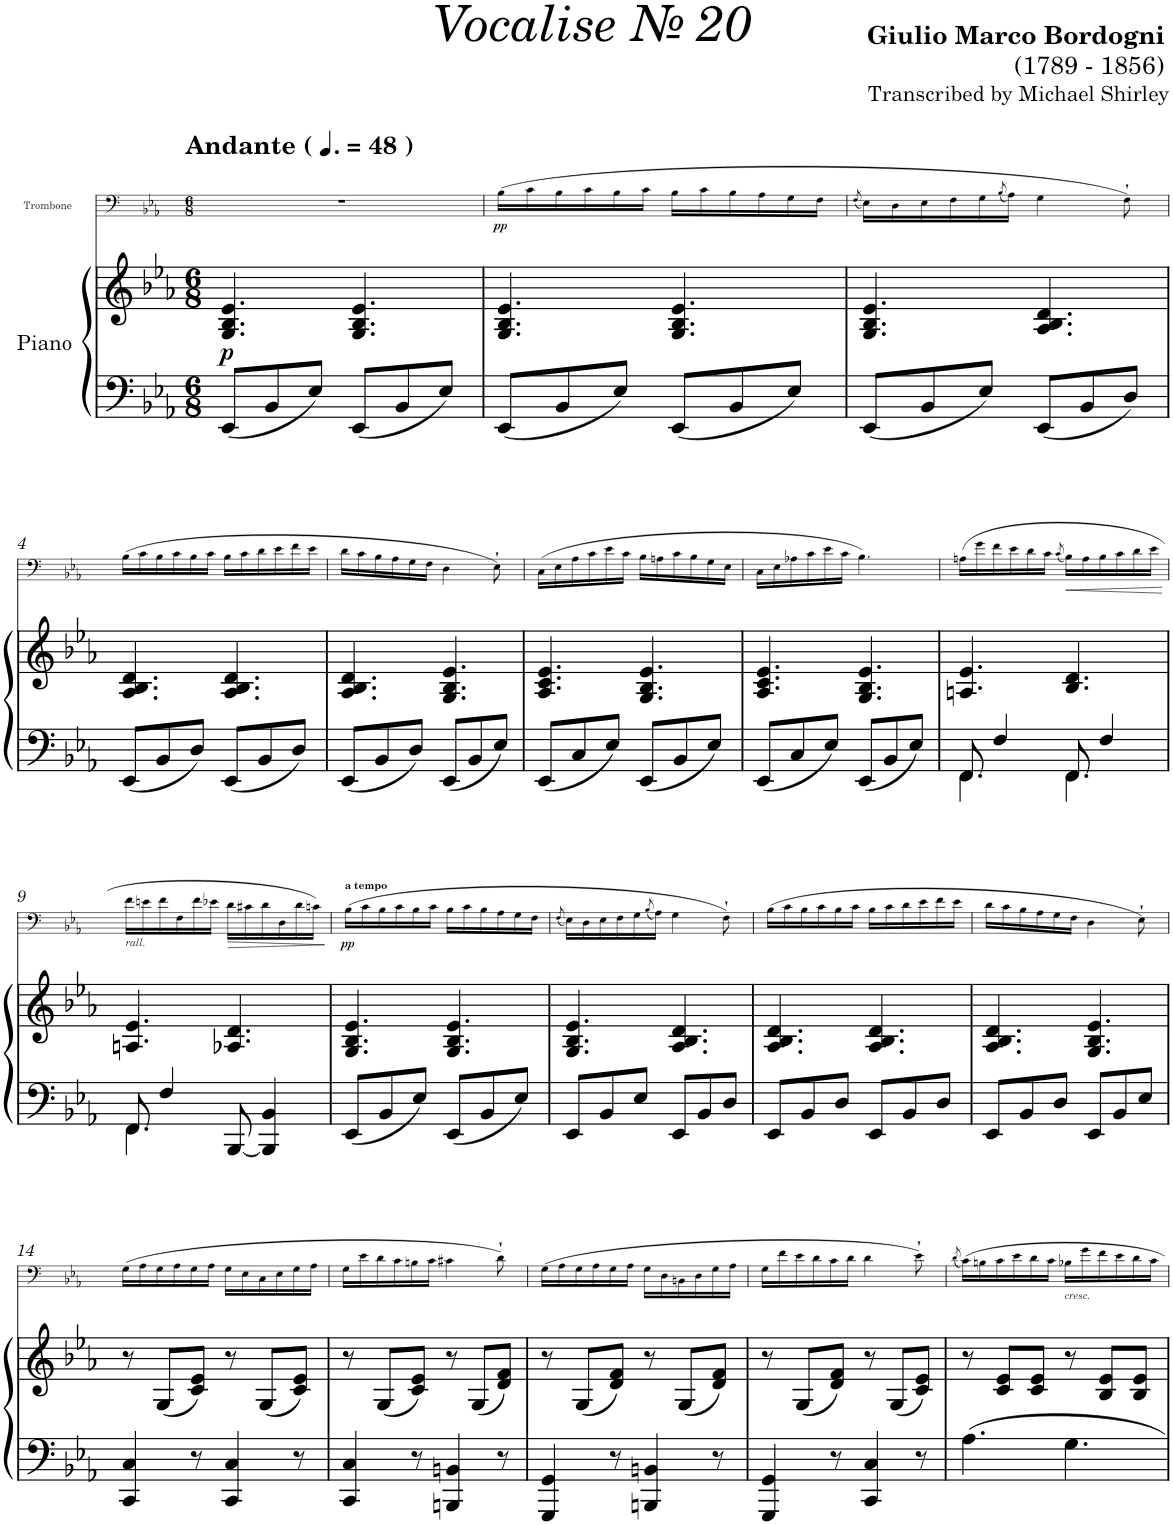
**kern	**kern	**dynam	**kern	**dynam
*part2	*part2	*part2	*part1	*part1
*staff3	*staff2	*staff2/3	*staff1	*staff1
*I"Piano	*	*	*I"Trombone	*
*I'Pno	*	*	*I'Trb	*
*	*	*	*stria5	*
*clefF4	*clefG2	*	*clefF4	*
*k[b-e-a-]	*k[b-e-a-]	*	*k[b-e-a-]	*
*M6/8	*M6/8	*	*M6/8	*
*MM72	*MM72	*	*MM72	*
=1	=1	=1	=1	=1
!	!	!	!LO:TX:a:B:t=Andante (	!
!	!	!	!LO:TX:a:B:t=)	!
!	!	!LO:DY:b	!	!
8EE-/L	4.G/ 4.B-/ 4.e-/	p	2.r	.
8BB-/	.	.	.	.
8E-/J	.	.	.	.
8EE-/L	4.G/ 4.B-/ 4.e-/	.	.	.
8BB-/	.	.	.	.
8E-/J	.	.	.	.
=2	=2	=2	=2	=2
!	!	!	!	!LO:DY:b
8EE-/L	4.G/ 4.B-/ 4.e-/	.	(>16B-\LL	pp
.	.	.	16c\	.
8BB-/	.	.	16B-\	.
.	.	.	16c\	.
8E-/J	.	.	16B-\	.
.	.	.	16c\JJ	.
8EE-/L	4.G/ 4.B-/ 4.e-/	.	16B-\LL	.
.	.	.	16c\	.
8BB-/	.	.	16B-\	.
.	.	.	16A-\	.
8E-/J	.	.	16G\	.
.	.	.	16F\JJ	.
=3	=3	=3	=3	=3
.	.	.	(8qF/	.
8EE-/L	4.G/ 4.B-/ 4.e-/	.	16E-\LL)	.
.	.	.	16D\	.
8BB-/	.	.	16E-\	.
.	.	.	16F\	.
8E-/J	.	.	16G\	.
.	.	.	(8qB-/	.
.	.	.	16A-\JJ)	.
8EE-/L	4.A-/ 4.B-/ 4.d/	.	4G\	.
8BB-/	.	.	.	.
8D/J	.	.	8F`\)	.
!!LO:LB:g=z
=4	=4	=4	=4	=4
8EE-/L	4.A-/ 4.B-/ 4.d/	.	(>16B-\LL	.
.	.	.	16c\	.
8BB-/	.	.	16B-\	.
.	.	.	16c\	.
8D/J	.	.	16B-\	.
.	.	.	16c\JJ	.
8EE-/L	4.A-/ 4.B-/ 4.d/	.	16B-\LL	.
.	.	.	16c\	.
8BB-/	.	.	16d\	.
.	.	.	16e-\	.
8D/J	.	.	16f\	.
.	.	.	16e-\JJ	.
=5	=5	=5	=5	=5
8EE-/L	4.A-/ 4.B-/ 4.d/	.	16d\LL	.
.	.	.	16c\	.
8BB-/	.	.	16B-\	.
.	.	.	16A-\	.
8D/J	.	.	16G\	.
.	.	.	16F\JJ	.
8EE-/L	4.G/ 4.B-/ 4.e-/	.	4D\	.
8BB-/	.	.	.	.
8E-/J	.	.	8E-`\)	.
=6	=6	=6	=6	=6
8EE-/L	4.A-/ 4.c/ 4.e-/	.	(>16C\LL	.
.	.	.	16E-\	.
8C/	.	.	16A-\	.
.	.	.	16c\	.
8E-/J	.	.	16e-\	.
.	.	.	16c\JJ	.
8EE-/L	4.G/ 4.B-/ 4.e-/	.	16B-\LL	.
.	.	.	16An\	.
8BB-/	.	.	16c\	.
.	.	.	16B-\	.
8E-/J	.	.	16G\	.
.	.	.	16E-\JJ	.
=7	=7	=7	=7	=7
8EE-/L	4.A-/ 4.c/ 4.e-/	.	16C\LL	.
.	.	.	16E-\	.
8C/	.	.	16A-X\	.
.	.	.	16c\	.
8E-/J	.	.	16e-\	.
.	.	.	16c\JJ	.
8EE-/L	4.G/ 4.B-/ 4.e-/	.	4.B-\)	.
8BB-/	.	.	.	.
8E-/J	.	.	.	.
=8	=8	=8	=8	=8
!LO:N:head=solid	!	!	!	!
*^	*	*	*	*
8FF/	4.FF\	4.An/ 4.e-/	.	(>16An\LL	.
.	.	.	.	16g\	.
4F/	.	.	.	16f\	.
.	.	.	.	16e-\	.
.	.	.	.	16d\	.
.	.	.	.	16c\JJ	.
.	.	.	.	(8qc/	.
!LO:N:head=solid	!	!	!	!	!
8FF/	4.FF\	4.B-/ 4.d/	.	16B-\LL)	.
.	.	.	.	16A\	.
4F/	.	.	.	16B-\	.
.	.	.	.	16c\	.
.	.	.	.	16d\	.
.	.	.	.	16e-\JJ	.
!!LO:LB:g=z
=9	=9	=9	=9	=9	=9
!	!	!	!	!LO:TX:b:i:t=rall.	!
!LO:N:head=solid	!	!	!	!	!
8FF/	4.FF\	4.An/ 4.e-/	.	16f\LL	.
.	.	.	.	16en\	.
4F/	.	.	.	16f\	.
.	.	.	.	16F\	.
.	.	.	.	16f\	.
.	.	.	.	16e-X\JJ	.
!	!	!	!	!	!LO:HP:b
[8BBB-/	4.ryy	4.A-X/ 4.d/	.	16d\LL	>
.	.	.	.	16c#X\	.
4BBB-/] 4BB-/	.	.	.	16d\	.
.	.	.	.	16D\	.
.	.	.	.	16d\	.
.	.	.	.	16cn\JJ)	.
*v	*v	*	*	*	*
.	.	.	.	]
=10	=10	=10	=10	=10
!	!	!	!LO:TX:a:B:t=a tempo	!
!	!	!	!	!LO:DY:b
8EE-/L	4.G/ 4.B-/ 4.e-/	.	(>16B-\LL	pp
.	.	.	16c\	.
8BB-/	.	.	16B-\	.
.	.	.	16c\	.
8E-/J	.	.	16B-\	.
.	.	.	16c\JJ	.
8EE-/L	4.G/ 4.B-/ 4.e-/	.	16B-\LL	.
.	.	.	16c\	.
8BB-/	.	.	16B-\	.
.	.	.	16A-\	.
8E-/J	.	.	16G\	.
.	.	.	16F\JJ	.
=11	=11	=11	=11	=11
.	.	.	(8qF/	.
8EE-/L	4.G/ 4.B-/ 4.e-/	.	16E-\LL)	.
.	.	.	16D\	.
8BB-/	.	.	16E-\	.
.	.	.	16F\	.
8E-/J	.	.	16G\	.
.	.	.	(8qB-/	.
.	.	.	16A-\JJ)	.
8EE-/L	4.A-/ 4.B-/ 4.d/	.	4G\	.
8BB-/	.	.	.	.
8D/J	.	.	8F`\)	.
=12	=12	=12	=12	=12
8EE-/L	4.A-/ 4.B-/ 4.d/	.	(>16B-\LL	.
.	.	.	16c\	.
8BB-/	.	.	16B-\	.
.	.	.	16c\	.
8D/J	.	.	16B-\	.
.	.	.	16c\JJ	.
8EE-/L	4.A-/ 4.B-/ 4.d/	.	16B-\LL	.
.	.	.	16c\	.
8BB-/	.	.	16d\	.
.	.	.	16e-\	.
8D/J	.	.	16f\	.
.	.	.	16e-\JJ	.
=13	=13	=13	=13	=13
8EE-/L	4.A-/ 4.B-/ 4.d/	.	16d\LL	.
.	.	.	16c\	.
8BB-/	.	.	16B-\	.
.	.	.	16A-\	.
8D/J	.	.	16G\	.
.	.	.	16F\JJ	.
8EE-/L	4.G/ 4.B-/ 4.e-/	.	4D\	.
8BB-/	.	.	.	.
8E-/J	.	.	8E-`\)	.
!!LO:LB:g=z
=14	=14	=14	=14	=14
4CC/ 4C/	8r	.	(>16G\LL	.
.	.	.	16A-\	.
.	(8G/L	.	16G\	.
.	.	.	16A-\	.
8r	8c/ 8e-/J)	.	16G\	.
.	.	.	16A-\JJ	.
4CC/ 4C/	8r	.	16G\LL	.
.	.	.	16E-\	.
.	(8G/L	.	16C\	.
.	.	.	16E-\	.
8r	8c/ 8e-/J)	.	16G\	.
.	.	.	16A-\JJ	.
=15	=15	=15	=15	=15
4CC/ 4C/	8r	.	16G\LL	.
.	.	.	16e-\	.
.	(8G/L	.	16d\	.
.	.	.	16c\	.
8r	8c/ 8e-/J)	.	16Bn\	.
.	.	.	16c\JJ	.
4BBBn/ 4BBn/	8r	.	4c#X\	.
.	(8G/L	.	.	.
8r	8d/ 8f/J)	.	8d`\)	.
=16	=16	=16	=16	=16
4GGG/ 4GG/	8r	.	(>16G\LL	.
.	.	.	16A-\	.
.	(8G/L	.	16G\	.
.	.	.	16A-\	.
8r	8d/ 8f/J)	.	16G\	.
.	.	.	16A-\JJ	.
4BBBn/ 4BBn/	8r	.	16G\LL	.
.	.	.	16D\	.
.	(8G/L	.	16BBn\	.
.	.	.	16D\	.
8r	8d/ 8f/J)	.	16G\	.
.	.	.	16A-\JJ	.
=17	=17	=17	=17	=17
4GGG/ 4GG/	8r	.	16G\LL	.
.	.	.	16f\	.
.	(8G/L	.	16e-\	.
.	.	.	16d\	.
8r	8d/ 8f/J)	.	16c\	.
.	.	.	16d\JJ	.
4CC/ 4C/	8r	.	4d\	.
.	(8G/L	.	.	.
8r	8c/ 8e-/J)	.	8e-`\)	.
=18	=18	=18	=18	=18
.	.	.	(8qd/	.
4.A-\	8r	.	16c\LL)	.
.	.	.	16Bn\	.
.	8c/ 8e-/L	.	16c\	.
.	.	.	16e-\	.
.	8c/ 8e-/J	.	16d\	.
.	.	.	16c\JJ	.
!	!	!	!LO:TX:b:i:t=cresc.	!
4.G\	8r	.	16B-X\LL	.
.	.	.	16g\	.
.	8B-/ 8e-/L	.	16f\	.
.	.	.	16e-\	.
.	8B-/ 8e-/J	.	16d\	.
.	.	.	16c\JJ	.
=	=	=	=	=
*-	*-	*-	*-	*-
